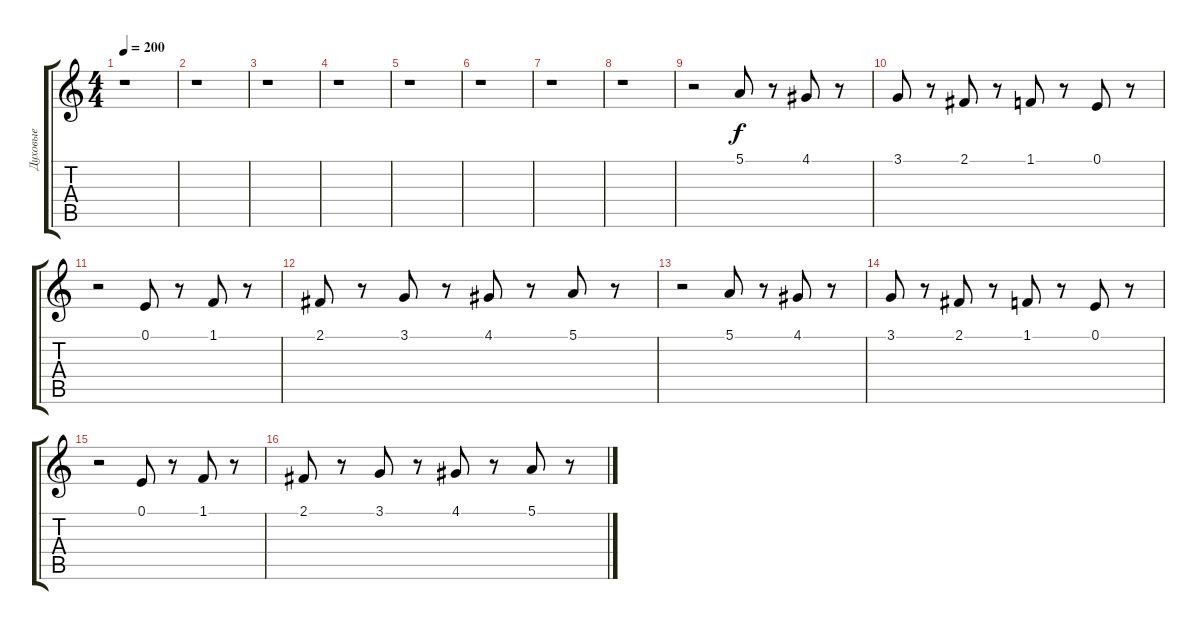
\track ("Духовые" "Духовые") {instrument brasssection}
\staff {score tabs}
\tuning (E4 B3 G3 D3 A2 E2) {hide}
\ts (4 4)
\tempo 200
\clef g2
\ks c
r.1{dy f} |
r.1 |
r.1 |
r.1 |
r.1 |
r.1 |
r.1 |
r.1 |
r.2 5.1.8 r.8 4.1.8 r.8 |
3.1.8 r.8 2.1.8 r.8 1.1.8 r.8 0.1.8 r.8 |
r.2 0.1.8 r.8 1.1.8 r.8 |
2.1.8 r.8 3.1.8 r.8 4.1.8 r.8 5.1.8 r.8 |
r.2 5.1.8 r.8 4.1.8 r.8 |
3.1.8 r.8 2.1.8 r.8 1.1.8 r.8 0.1.8 r.8 |
r.2 0.1.8 r.8 1.1.8 r.8 |
2.1.8 r.8 3.1.8 r.8 4.1.8 r.8 5.1.8 r.8
